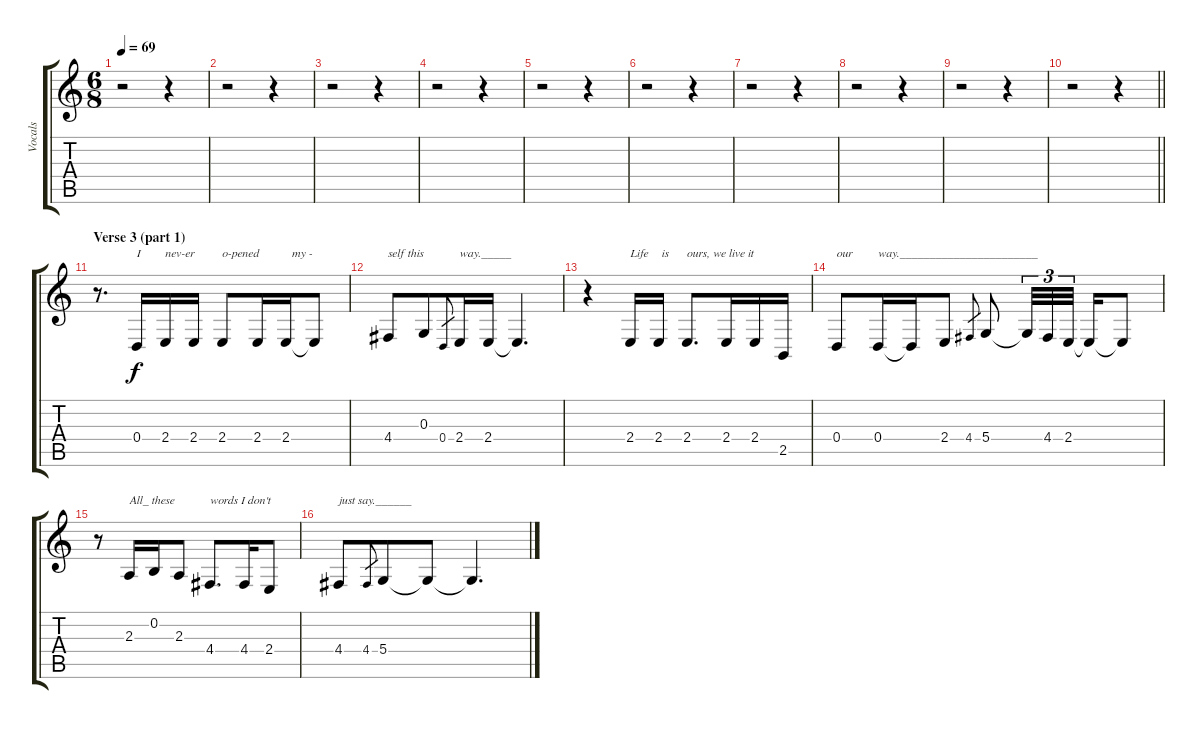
\track ("Vocals" "Vocals") {instrument violin}
\staff {score tabs}
\tuning (E4 B3 G3 D3 A2 E2) {hide}
\ts (6 8)
\tempo 69
\clef g2
\ks c
r.2{dy f} r.4 |
r.2 r.4 |
r.2 r.4 |
r.2 r.4 |
r.2 r.4 |
r.2 r.4 |
r.2 r.4 |
r.2 r.4 |
r.2 r.4 |
\barLineRight lightlight
r.2 r.4 |
\section ("" "Verse 3 (part 1)")
r.8{d} 0.4.16{txt "I"} 2.4.16{txt "nev-er"} 2.4.16 2.4.8{txt "o-pened"} 2.4.16 2.4.16{txt "  my -"} 2.4{t}.8 |
4.4.8{txt "self this"} 0.3.8 0.4.8{gr} 2.4.16{txt "way._____"} 2.4.16 2.4{t}.4{d} |
r.4 2.4.16{txt "Life"} 2.4.16{txt " is"} 2.4.8{d txt "ours, we live it"} 2.4.16 2.4.16 2.5.16 |
0.4.8{txt "our"} 0.4.16{txt "way._______________________"} 0.4{t}.16 2.4.8 4.4.8{gr} 5.4.8 5.4{t}.32{tu (3 2)} 4.4.32{tu (3 2)} 2.4.32{tu (3 2) beam splitsecondary} 2.4{t}.16 2.4{t}.8 |
r.8 2.3.16{txt "All_ these"} 0.2.16 2.3.8 4.4.8{d txt "words I don't"} 4.4.16 2.4.8 |
4.4.8{txt "just say.______"} 4.4.8{gr} 5.4.8 5.4{t}.8 5.4{t}.4{d}
